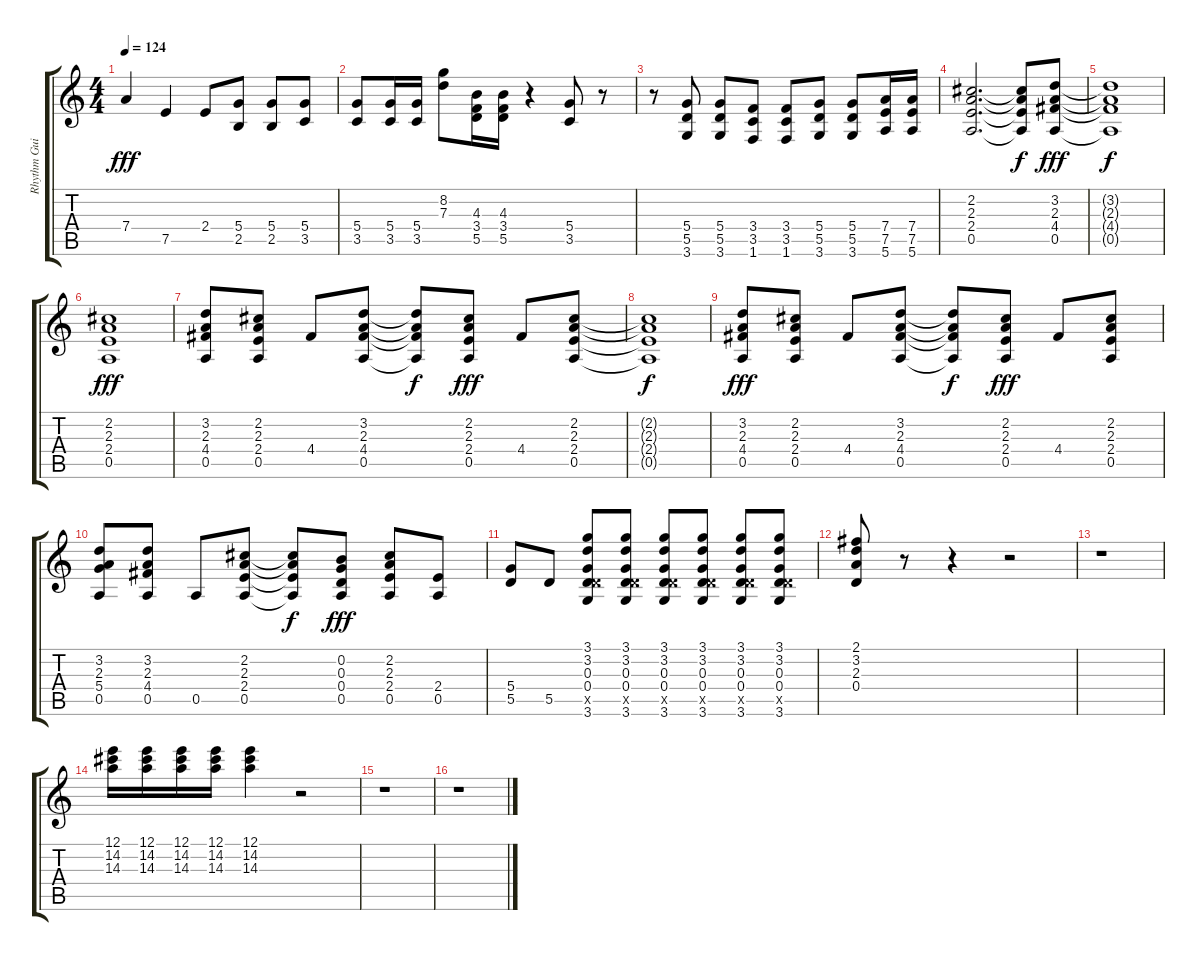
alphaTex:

\track ("Rhythm Guitar 2" "Rhythm Gui") {instrument distortionguitar}
\staff {score tabs}
\tuning (E4 B3 G3 D3 A2 E2) {hide}
\ts (4 4)
\tempo 124
\clef g2
\ks c
7.4.4{dy fff} 7.5.4 2.4.8 (5.4 2.5).8 (5.4 2.5).8 (5.4 3.5).8 |
(5.4 3.5).8 (5.4 3.5).16 (5.4 3.5).16 (8.2 7.3).8 (4.3 3.4 5.5).16 (4.3 3.4 5.5).16 r.4 (5.4 3.5).8 r.8 |
r.8 (5.4 5.5 3.6).8 (5.4 5.5 3.6).8 (3.4 3.5 1.6).8 (3.4 3.5 1.6).8 (5.4 5.5 3.6).8 (5.4 5.5 3.6).8 (7.4 7.5 5.6).16 (7.4 7.5 5.6).16 |
(2.2 2.3 2.4 0.5).2{d} (2.2{t} 2.3{t} 2.4{t} 0.5{t}).8{dy f} (3.2 2.3 4.4 0.5).8{dy fff} |
(3.2{t} 2.3{t} 4.4{t} 0.5{t}).1{dy f} |
(2.2 2.3 2.4 0.5).1{dy fff} |
(3.2 2.3 4.4 0.5).8 (2.2 2.3 2.4 0.5).8 4.4.8 (3.2 2.3 4.4 0.5).8 (3.2{t} 2.3{t} 4.4{t} 0.5{t}).8{dy f} (2.2 2.3 2.4 0.5).8{dy fff} 4.4.8 (2.2 2.3 2.4 0.5).8 |
(2.2{t} 2.3{t} 2.4{t} 0.5{t}).1{dy f} |
(3.2 2.3 4.4 0.5).8{dy fff} (2.2 2.3 2.4 0.5).8 4.4.8 (3.2 2.3 4.4 0.5).8 (3.2{t} 2.3{t} 4.4{t} 0.5{t}).8{dy f} (2.2 2.3 2.4 0.5).8{dy fff} 4.4.8 (2.2 2.3 2.4 0.5).8 |
(3.2 2.3 5.4 0.5).8 (3.2 2.3 4.4 0.5).8 0.5.8 (2.2 2.3 2.4 0.5).8 (2.2{t} 2.3{t} 2.4{t} 0.5{t}).8{dy f} (0.2 0.3 0.4 0.5).8{dy fff} (2.2 2.3 2.4 0.5).8 (2.4 0.5).8 |
(5.4 5.5).8 5.5.8 (3.1 3.2 0.3 0.4 5.5{x} 3.6).8 (3.1 3.2 0.3 0.4 5.5{x} 3.6).8 (3.1 3.2 0.3 0.4 5.5{x} 3.6).8 (3.1 3.2 0.3 0.4 5.5{x} 3.6).8 (3.1 3.2 0.3 0.4 5.5{x} 3.6).8 (3.1 3.2 0.3 0.4 5.5{x} 3.6).8 |
(2.1 3.2 2.3 0.4).8 r.8 r.4 r.2 |
r.1 |
(12.1 14.2 14.3).16 (12.1 14.2 14.3).16 (12.1 14.2 14.3).16 (12.1 14.2 14.3).16 (12.1 14.2 14.3).4 r.2 |
r.1 |
r.1
